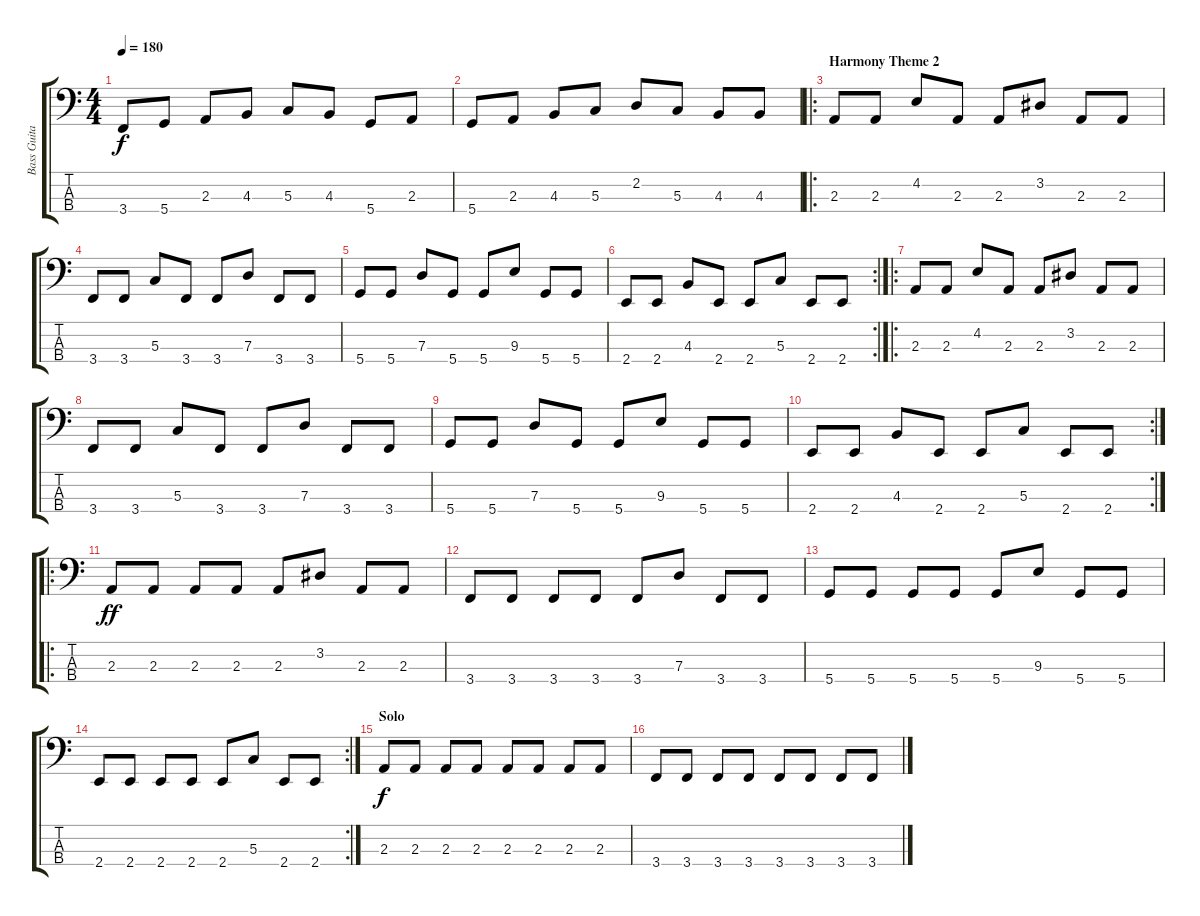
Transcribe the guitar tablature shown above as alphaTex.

\track ("Bass Guitar" "Bass Guita") {instrument electricbassfinger}
\staff {score tabs}
\tuning (F2 C2 G1 D1) {hide}
\ts (4 4)
\tempo 180
\clef f4
\ks c
3.4.8{dy f} 5.4.8 2.3.8 4.3.8 5.3.8 4.3.8 5.4.8 2.3.8 |
5.4.8 2.3.8 4.3.8 5.3.8 2.2.8 5.3.8 4.3.8 4.3.8 |
\ro
\section ("" "Harmony Theme 2")
2.3.8 2.3.8 4.2.8 2.3.8 2.3.8 3.2.8 2.3.8 2.3.8 |
3.4.8 3.4.8 5.3.8 3.4.8 3.4.8 7.3.8 3.4.8 3.4.8 |
5.4.8 5.4.8 7.3.8 5.4.8 5.4.8 9.3.8 5.4.8 5.4.8 |
\rc 2
2.4.8 2.4.8 4.3.8 2.4.8 2.4.8 5.3.8 2.4.8 2.4.8 |
\ro
2.3.8 2.3.8 4.2.8 2.3.8 2.3.8 3.2.8 2.3.8 2.3.8 |
3.4.8 3.4.8 5.3.8 3.4.8 3.4.8 7.3.8 3.4.8 3.4.8 |
5.4.8 5.4.8 7.3.8 5.4.8 5.4.8 9.3.8 5.4.8 5.4.8 |
\rc 2
2.4.8 2.4.8 4.3.8 2.4.8 2.4.8 5.3.8 2.4.8 2.4.8 |
\ro
2.3.8{dy ff volume 13} 2.3.8 2.3.8 2.3.8 2.3.8 3.2.8 2.3.8 2.3.8 |
3.4.8 3.4.8 3.4.8 3.4.8 3.4.8 7.3.8 3.4.8 3.4.8 |
5.4.8 5.4.8 5.4.8 5.4.8 5.4.8 9.3.8 5.4.8 5.4.8 |
\rc 2
2.4.8 2.4.8 2.4.8 2.4.8 2.4.8 5.3.8 2.4.8 2.4.8 |
\section ("" "Solo")
2.3.8{dy f} 2.3.8 2.3.8 2.3.8 2.3.8 2.3.8 2.3.8 2.3.8 |
3.4.8 3.4.8 3.4.8 3.4.8 3.4.8 3.4.8 3.4.8 3.4.8
